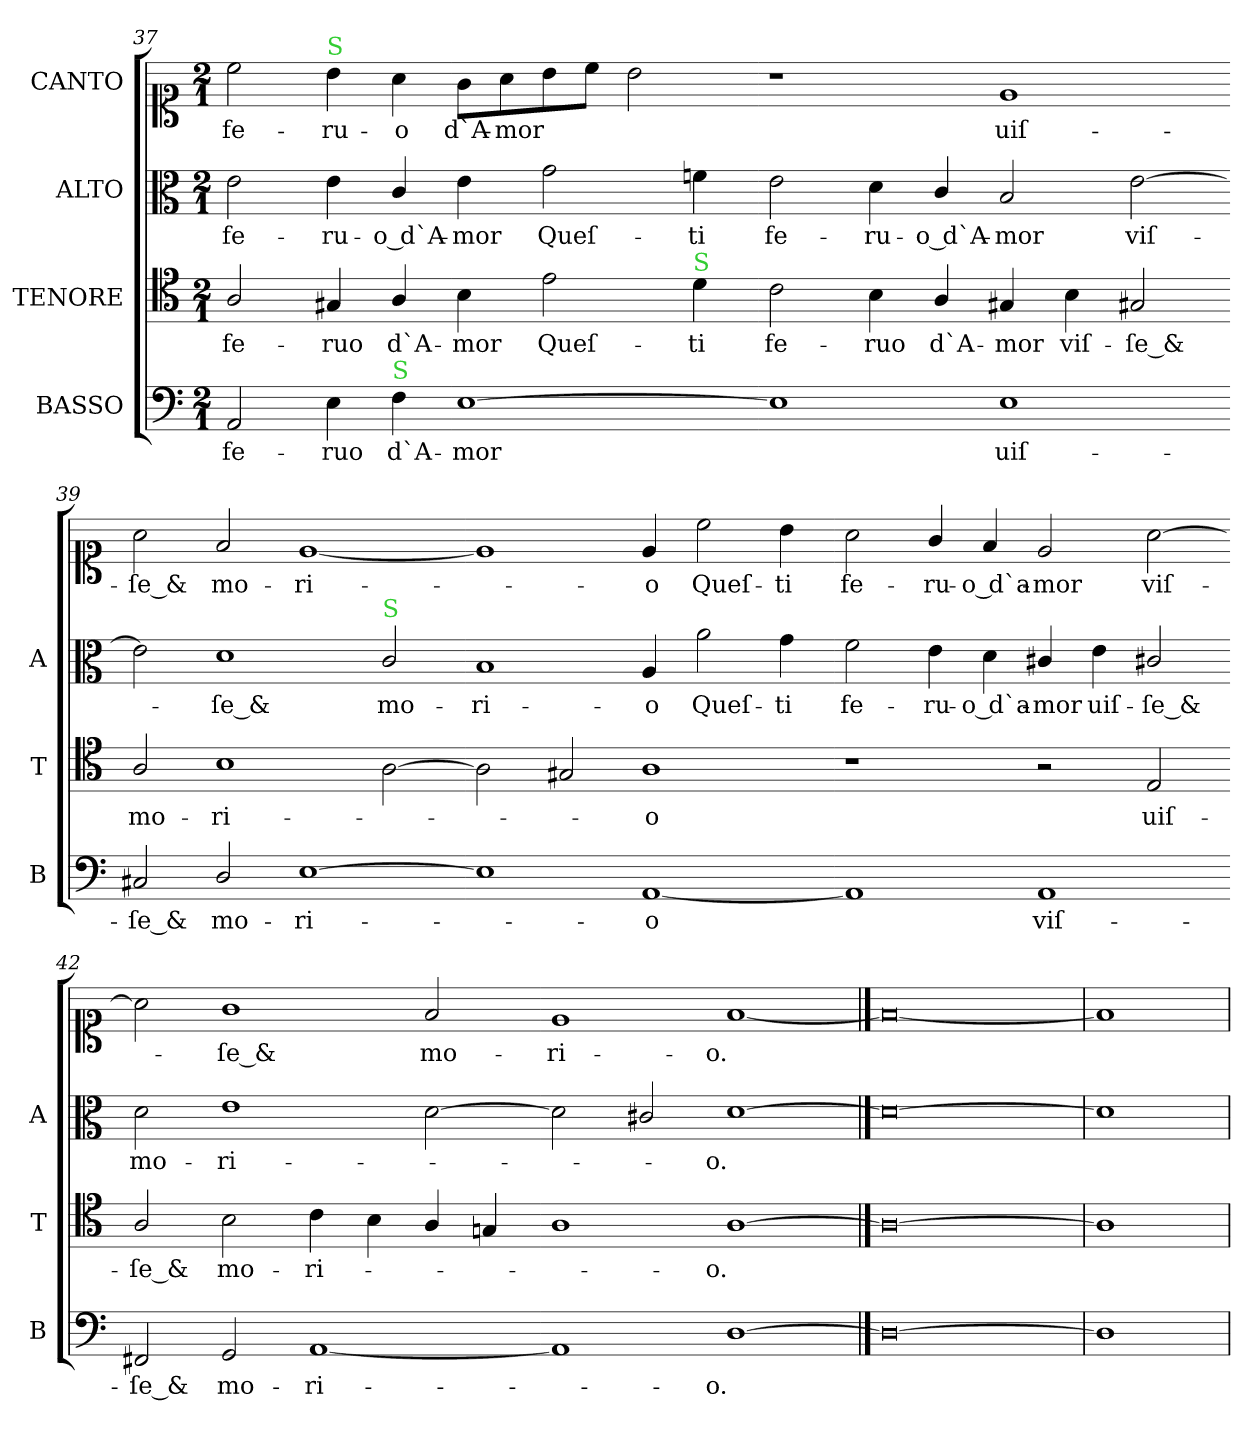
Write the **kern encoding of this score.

**kern	**text	**kern	**text	**kern	**text	**kern	**text
*part4	*part4	*part3	*part3	*part2	*part2	*part1	*part1
*staff4	*staff4	*staff3	*staff3	*staff2	*staff2	*staff1	*staff1
*I"BASSO	*	*I"TENORE	*	*I"ALTO	*	*I"CANTO	*
*I'B	*	*I'T	*	*I'A	*	*	*
*clefF4	*	*clefC4	*	*clefC3	*	*clefC1	*
*k[]	*	*k[]	*	*k[]	*	*k[]	*
*M2/1	*	*M2/1	*	*M2/1	*	*M2/1	*
=37	=37	=37	=37	=37	=37	=37	=37
2AA/	fe-	2A/	fe-	2e\	fe-	2cc\	fe-
!	!	!	!	!	!	!LO:TX:a:color=limegreen:t=S	!
4E\	-ruo	4G#X/	-ruo	4e\	-ru-	4b\	-ru-
!LO:TX:a:color=limegreen:t=S	!	!	!	!	!	!	!
4F\	d`A-	4A/	d`A-	4c/	o d`A-	4a\	-o
[1E	-mor	4B\	-mor	4e\	-mor	8g\L	d`A-
.	.	.	.	.	.	8a\	-mor
!	!	!	!	!	!LO:LY:i	!	!
.	.	2e\	Queſ-	2g\	Queſ-	8b\	.
.	.	.	.	.	.	8cc\J	.
.	.	.	.	.	.	2b\	.
!	!	!LO:TX:a:color=limegreen:t=S	!	!	!	!	!
!	!	!	!	!	!LO:LY:i	!	!
.	.	4d\	-ti	4fn\	-ti	.	.
=38-	=38-	=38-	=38-	=38-	=38-	=38-	=38-
!	!	!	!	!	!LO:LY:i	!	!
1E]	.	2c\	fe-	2e\	fe-	1r	.
!	!	!	!	!	!LO:LY:i	!	!
.	.	4B\	-ruo	4d\	-ru-	.	.
!	!	!	!	!	!LO:LY:i	!	!
.	.	4A/	d`A-	4c/	o d`A-	.	.
!	!	!	!	!	!LO:LY:i	!	!
1E	uiſ-	4G#X/	-mor	2B/	-mor	1e	uiſ-
.	.	4B\	viſ-	.	.	.	.
.	.	2G#X/	-ſe &	[2e\	viſ-	.	.
=39-	=39-	=39-	=39-	=39-	=39-	=39-	=39-
2C#X/	-ſe &	2A/	mo-	2e\]	.	2a\	-ſe &
2D/	mo-	1B	-ri-	1d	-ſe &	2f/	mo-
[1E	-ri-	.	.	.	.	[1e	-ri-
!	!	!	!	!LO:TX:a:color=limegreen:t=S	!	!	!
.	.	[2A\	.	2c/	mo-	.	.
=40-	=40-	=40-	=40-	=40-	=40-	=40-	=40-
1E]	.	2A\]	.	1B	-ri-	1e]	.
.	.	2G#X/	.	.	.	.	.
[1AA	-o	1A	-o	4A/	-o	4e/	-o
.	.	.	.	2a\	Queſ-	2cc\	Queſ-
.	.	.	.	4g\	-ti	4b\	-ti
=41-	=41-	=41-	=41-	=41-	=41-	=41-	=41-
1AA]	.	1r	.	2f\	fe-	2a\	fe-
.	.	.	.	4e\	-ru-	4g/	-ru-
.	.	.	.	4d\	-o d`a-	4f/	-o d`a-
1AA	viſ-	2r	.	4c#X/	-mor	2e/	-mor
.	.	.	.	4e\	uiſ-	.	.
.	.	2E/	uiſ-	2c#X/	ſe &	[2a\	viſ-
=42-	=42-	=42-	=42-	=42-	=42-	=42-	=42-
2FF#X/	-ſe &	2A/	ſe &	2d\	mo-	2a\]	.
2GG/	mo-	2B\	mo-	1e	-ri-	1g	-ſe &
[1AA	-ri-	4c\	-ri-	.	.	.	.
.	.	4B\	.	.	.	.	.
.	.	4A/	.	[2d\	.	2f/	mo-
.	.	4Gn/	.	.	.	.	.
=43-	=43-	=43-	=43-	=43-	=43-	=43-	=43-
1AA]	.	1A	.	2d\]	.	1e	-ri-
.	.	.	.	2c#X/	.	.	.
[1D	-o.	[1A	-o.	[1d	-o.	[1f	-o.
==44	==44	==44	==44	==44	==44	==44	==44
0D_	.	0A_	.	0d_	.	0f_	.
=45	=45	=45	=45	=45	=45	=45	=45
1D]	.	1A]	.	1d]	.	1f]	.
=	=	=	=	=	=	=	=
*-	*-	*-	*-	*-	*-	*-	*-
